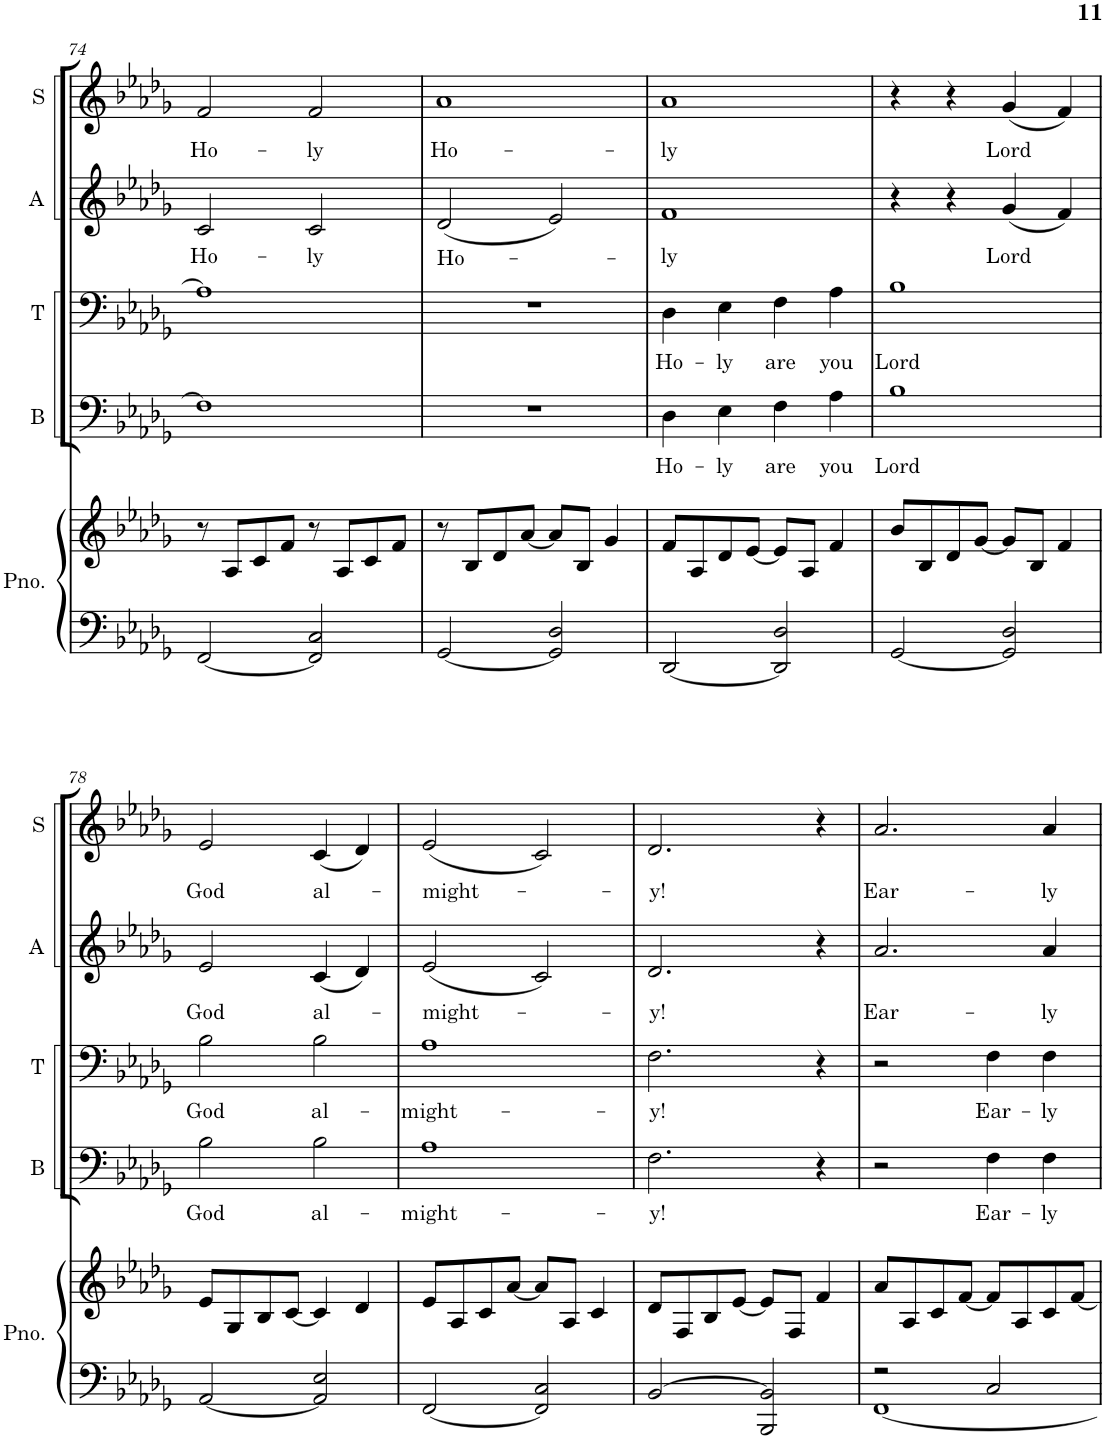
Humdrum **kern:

**kern	**kern	**kern	**text	**kern	**text	**kern	**text	**kern	**text
*part5	*part5	*part4	*part4	*part3	*part3	*part2	*part2	*part1	*part1
*staff6	*staff5	*staff4	*staff4	*staff3	*staff3	*staff2	*staff2	*staff1	*staff1
*I"Piano	*	*I"Bass	*	*I"Tenor	*	*I"Alto	*	*I"Soprano	*
*I'Pno.	*	*I'B	*	*I'T	*	*I'A	*	*I'S	*
!!LO:PB:g=z
*clefF4	*clefG2	*clefF4	*	*clefF4	*	*clefG2	*	*clefG2	*
*k[b-e-a-d-g-]	*k[b-e-a-d-g-]	*k[b-e-a-d-g-]	*	*k[b-e-a-d-g-]	*	*k[b-e-a-d-g-]	*	*k[b-e-a-d-g-]	*
*M4/4	*M4/4	*M4/4	*	*M4/4	*	*M4/4	*	*M4/4	*
=74	=74	=74	=74	=74	=74	=74	=74	=74	=74
!	!	!	!	!	!	!	!LO:LY:b	!	!LO:LY:b
[2FF/	8r	1F]	.	1A-]	.	2c/	Ho-	2f/	Ho-
.	8A-/L	.	.	.	.	.	.	.	.
.	8c/	.	.	.	.	.	.	.	.
.	8f/J	.	.	.	.	.	.	.	.
!	!	!	!	!	!	!	!LO:LY:b	!	!LO:LY:b
2FF/] 2C/	8r	.	.	.	.	2c/	-ly	2f/	-ly
.	8A-/L	.	.	.	.	.	.	.	.
.	8c/	.	.	.	.	.	.	.	.
.	8f/J	.	.	.	.	.	.	.	.
=75	=75	=75	=75	=75	=75	=75	=75	=75	=75
!	!	!	!	!	!	!	!LO:LY:b	!	!LO:LY:b
[2GG-/	8r	1r	.	1r	.	(2d-/	Ho-	1a-	Ho-
.	8B-/L	.	.	.	.	.	.	.	.
.	8d-/	.	.	.	.	.	.	.	.
.	[8a-/J	.	.	.	.	.	.	.	.
2GG-/] 2D-/	8a-/L]	.	.	.	.	2e-/)	.	.	.
.	8B-/J	.	.	.	.	.	.	.	.
.	4g-/	.	.	.	.	.	.	.	.
=76	=76	=76	=76	=76	=76	=76	=76	=76	=76
!	!	!	!LO:LY:b	!	!LO:LY:b	!	!LO:LY:b	!	!LO:LY:b
[2DD-/	8f/L	4D-\	Ho-	4D-\	Ho-	1f	-ly	1a-	-ly
.	8A-/	.	.	.	.	.	.	.	.
!	!	!	!LO:LY:b	!	!LO:LY:b	!	!	!	!
.	8d-/	4E-\	-ly	4E-\	-ly	.	.	.	.
.	[8e-/J	.	.	.	.	.	.	.	.
!	!	!	!LO:LY:b	!	!LO:LY:b	!	!	!	!
2DD-/] 2D-/	8e-/L]	4F\	are	4F\	are	.	.	.	.
.	8A-/J	.	.	.	.	.	.	.	.
!	!	!	!LO:LY:b	!	!LO:LY:b	!	!	!	!
.	4f/	4A-\	you	4A-\	you	.	.	.	.
=77	=77	=77	=77	=77	=77	=77	=77	=77	=77
!	!	!	!LO:LY:b	!	!LO:LY:b	!	!	!	!
[2GG-/	8b-/L	1B-	Lord	1B-	Lord	4r	.	4r	.
.	8B-/	.	.	.	.	.	.	.	.
.	8d-/	.	.	.	.	4r	.	4r	.
.	[8g-/J	.	.	.	.	.	.	.	.
!	!	!	!	!	!	!	!LO:LY:b	!	!LO:LY:b
2GG-/] 2D-/	8g-/L]	.	.	.	.	(4g-/	Lord	(4g-/	Lord
.	8B-/J	.	.	.	.	.	.	.	.
.	4f/	.	.	.	.	4f/)	.	4f/)	.
!!LO:LB:g=z
=78	=78	=78	=78	=78	=78	=78	=78	=78	=78
!	!	!	!LO:LY:b	!	!LO:LY:b	!	!LO:LY:b	!	!LO:LY:b
[2AA-/	8e-/L	2B-\	God	2B-\	God	2e-/	God	2e-/	God
.	8G-/	.	.	.	.	.	.	.	.
.	8B-/	.	.	.	.	.	.	.	.
.	[8c/J	.	.	.	.	.	.	.	.
!	!	!	!LO:LY:b	!	!LO:LY:b	!	!LO:LY:b	!	!LO:LY:b
2AA-/] 2E-/	4c/]	2B-\	al-	2B-\	al-	(4c/	al-	(4c/	al-
.	4d-/	.	.	.	.	4d-/)	.	4d-/)	.
=79	=79	=79	=79	=79	=79	=79	=79	=79	=79
!	!	!	!LO:LY:b	!	!LO:LY:b	!	!LO:LY:b	!	!LO:LY:b
[2FF/	8e-/L	1A-	-might-	1A-	-might-	(2e-/	-might-	(2e-/	-might-
.	8A-/	.	.	.	.	.	.	.	.
.	8c/	.	.	.	.	.	.	.	.
.	[8a-/J	.	.	.	.	.	.	.	.
2FF/] 2C/	8a-/L]	.	.	.	.	2c/)	.	2c/)	.
.	8A-/J	.	.	.	.	.	.	.	.
.	4c/	.	.	.	.	.	.	.	.
=80	=80	=80	=80	=80	=80	=80	=80	=80	=80
!	!	!	!LO:LY:b	!	!LO:LY:b	!	!LO:LY:b	!	!LO:LY:b
[>2BB-/	8d-/L	2.F\	-y!	2.F\	-y!	2.d-/	-y!	2.d-/	-y!
.	8F/	.	.	.	.	.	.	.	.
.	8B-/	.	.	.	.	.	.	.	.
.	[8e-/J	.	.	.	.	.	.	.	.
2BBB-/ 2BB-/]	8e-/L]	.	.	.	.	.	.	.	.
.	8F/J	.	.	.	.	.	.	.	.
.	4f/	4r	.	4r	.	4r	.	4r	.
=81	=81	=81	=81	=81	=81	=81	=81	=81	=81
*^	*	*	*	*	*	*	*	*	*
!	!	!	!	!	!	!	!	!LO:LY:b	!	!LO:LY:b
2r	[1FF	8a-/L	2r	.	2r	.	2.a-/	Ear-	2.a-/	Ear-
.	.	8A-/	.	.	.	.	.	.	.	.
.	.	8c/	.	.	.	.	.	.	.	.
.	.	[8f/J	.	.	.	.	.	.	.	.
!	!	!	!	!LO:LY:b	!	!LO:LY:b	!	!	!	!
2C/	.	8f/L]	4F\	Ear-	4F\	Ear-	.	.	.	.
.	.	8A-/	.	.	.	.	.	.	.	.
!	!	!	!	!LO:LY:b	!	!LO:LY:b	!	!LO:LY:b	!	!LO:LY:b
.	.	8c/	4F\	-ly	4F\	-ly	4a-/	-ly	4a-/	-ly
.	.	[8f/J	.	.	.	.	.	.	.	.
*v	*v	*	*	*	*	*	*	*	*	*
=	=	=	=	=	=	=	=	=	=
*-	*-	*-	*-	*-	*-	*-	*-	*-	*-
